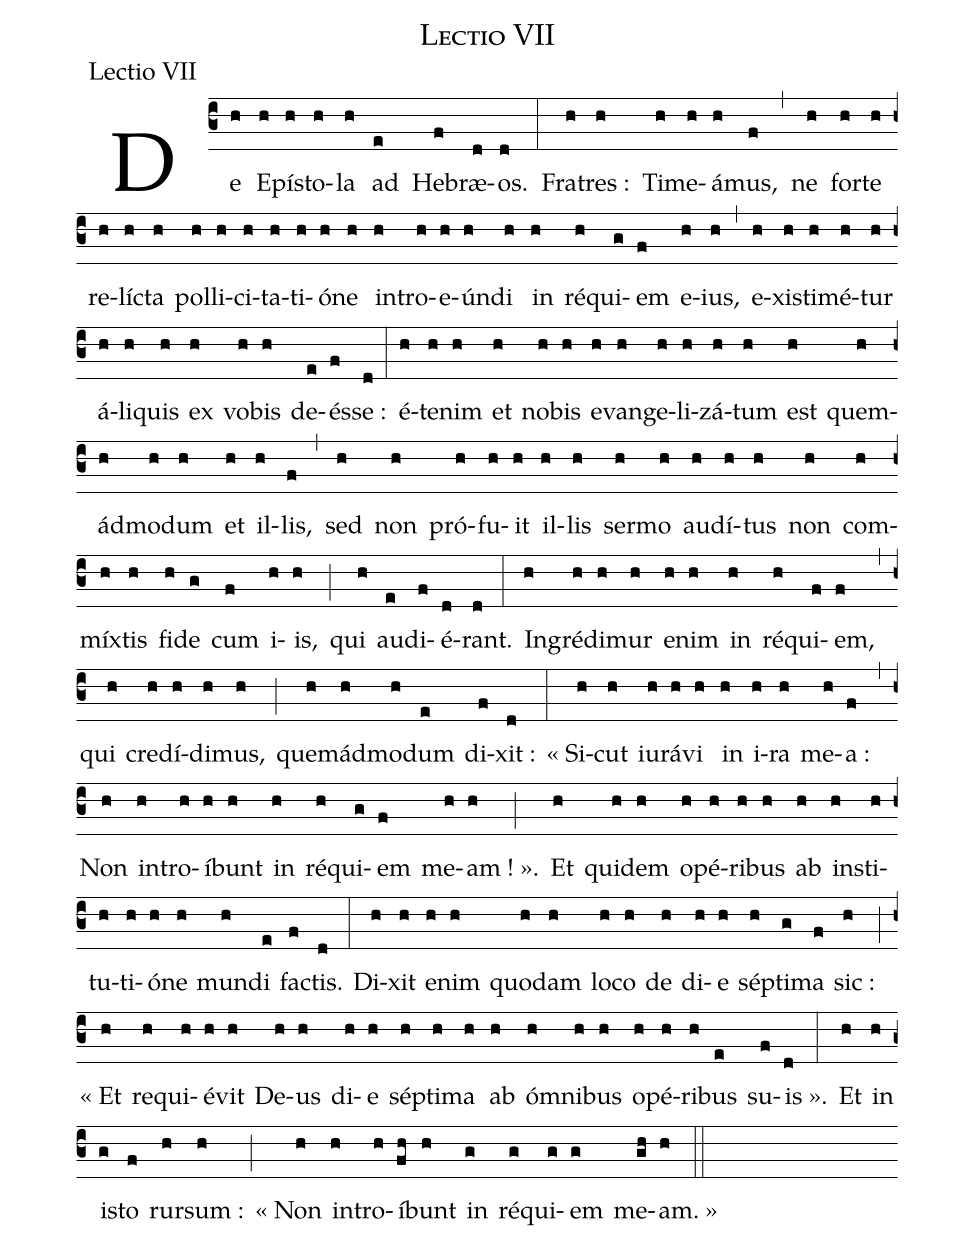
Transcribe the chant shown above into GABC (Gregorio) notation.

name:Lectio VII;
office-part: Lectio VII;
%%
% -- (c4) Coquille ??
(c3)
De(h)  E(h)pí(h)sto(h)la(h) ad(e) He(f)bræ(d)os.(d)
(:) Fra(h)tres~:(h) Ti(h)me(h)á(h)mus,(f) (,) ne(h)
for(h)te(h) re(h)lí(h)cta(h)

pol(h)li(h)ci(h)ta(h)ti(h)ó(h)ne(h)    in(h)tro(h)e(h)ún(h)di(h)
in(h) ré(h)qui(g)em(f) e(h)ius,(h) (,) e(h)xi(h)sti(h)mé(h)tur(h)
á(h)li(h)quis(h) ex(h) vo(h)bis(h)

de(e)és(f)se~:(d)   (:)   é(h)te(h)nim(h)   et(h)  no(h)bis(h)
e(h)van(h)ge(h)li(h)zá(h)tum(h) est(h) quem(h)ád(h)mo(h)dum(h)
et(h) il(h)lis,(f) (,) sed(h) non(h)

pró(h)fu(h)it(h)  il(h)lis(h) ser(h)mo(h) au(h)dí(h)tus(h)
non(h) com(h)mí(h)xtis(h) fi(h)de(g) cum(f) i(h)is,(h) (;)
qui(h) au(e)di(f)é(d)rant.(d) (:)

In(h)gré(h)di(h)mur(h) e(h)nim(h) in(h) ré(h)qui(f)em,(f)
(,) qui(h) cre(h)dí(h)di(h)mus,(h) (;) quem(h)ád(h)mo(h)dum(e)
di(f)xit~:(d) (:) «~Si(h)cut(h)

iu(h)rá(h)vi(h) in(h) i(h)ra(h) me(h)a~:(f) (,)
Non(h) in(h)tro(h)í(h)bunt(h) in(h) ré(h)qui(g)em(f)
me(h)am~!~».(h) (;) Et(h) qui(h)dem(h)

o(h)pé(h)ri(h)bus(h) ab(h) in(h)sti(h)tu(h)ti(h)ó(h)ne(h)
mun(h)di(e) fa(f)ctis.(d) (:) Di(h)xit(h) e(h)nim(h)
quo(h)dam(h) lo(h)co(h) de(h) di(h)e(h)

sé(h)pti(g)ma(f) sic~:(h) (;) «~Et(h) re(h)qui(h)é(h)vit(h)
De(h)us(h) di(h)e(h) sé(h)pti(h)ma(h) ab(h) ó(h)mni(h)bus(h)
o(h)pé(h)ri(h)bus(e) su(f)is~».(d) (:)

Et(h) in(h) i(g)sto(f) ru(h)rsum~:(h) (;) «~Non(h)
in(h)tro(h)í(fh)bunt(h) in(g) ré(g)qui(g)em(g) me(gh)am.~»(h) (::)


% vim: se enc=utf8 fenc=utf8 digraph syn=gabc:
